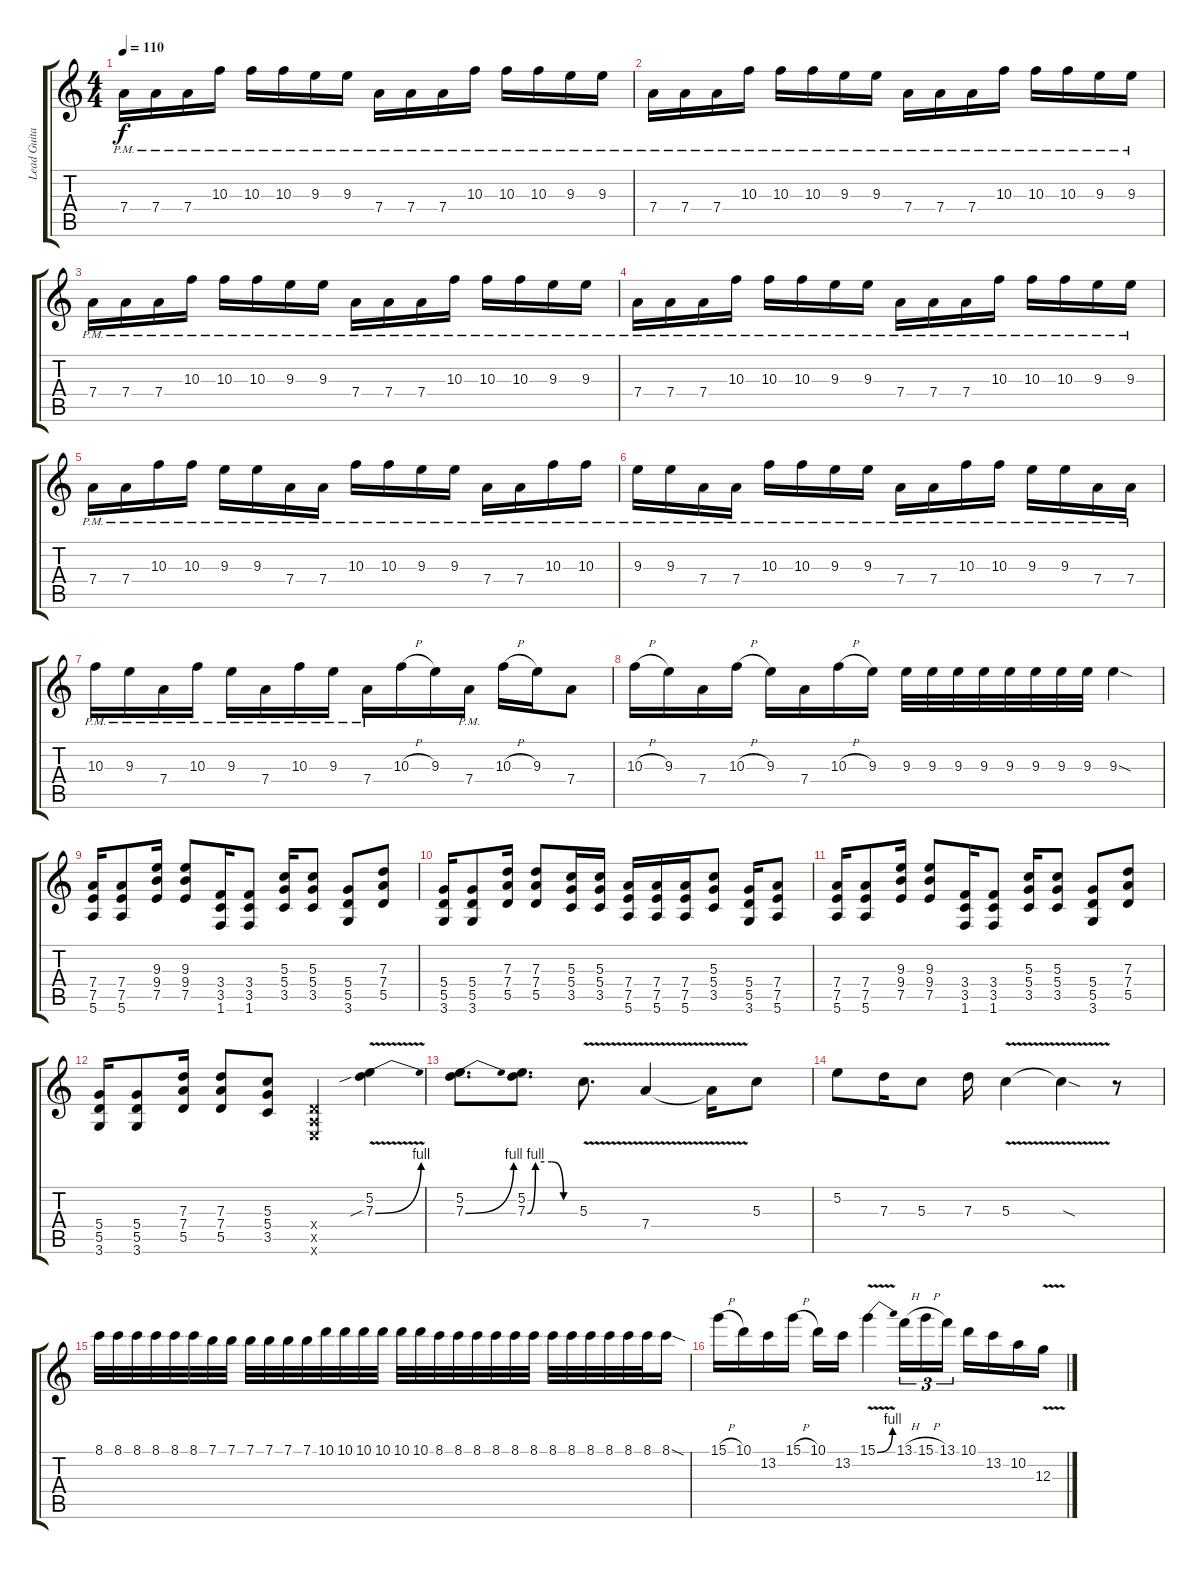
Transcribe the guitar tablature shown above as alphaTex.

\track ("Lead Guitar" "Lead Guita") {instrument distortionguitar}
\staff {score tabs}
\tuning (E4 B3 G3 D3 A2 E2) {hide}
\ts (4 4)
\tempo 110
\clef g2
\ks c
7.4{pm}.16{dy f volume 16} 7.4{pm}.16 7.4{pm}.16 10.3{pm}.16 10.3{pm}.16 10.3{pm}.16 9.3{pm}.16 9.3{pm}.16 7.4{pm}.16 7.4{pm}.16 7.4{pm}.16 10.3{pm}.16 10.3{pm}.16 10.3{pm}.16 9.3{pm}.16 9.3{pm}.16 |
7.4{pm}.16 7.4{pm}.16 7.4{pm}.16 10.3{pm}.16 10.3{pm}.16 10.3{pm}.16 9.3{pm}.16 9.3{pm}.16 7.4{pm}.16 7.4{pm}.16 7.4{pm}.16 10.3{pm}.16 10.3{pm}.16 10.3{pm}.16 9.3{pm}.16 9.3{pm}.16 |
7.4{pm}.16 7.4{pm}.16 7.4{pm}.16 10.3{pm}.16 10.3{pm}.16 10.3{pm}.16 9.3{pm}.16 9.3{pm}.16 7.4{pm}.16 7.4{pm}.16 7.4{pm}.16 10.3{pm}.16 10.3{pm}.16 10.3{pm}.16 9.3{pm}.16 9.3{pm}.16 |
7.4{pm}.16 7.4{pm}.16 7.4{pm}.16 10.3{pm}.16 10.3{pm}.16 10.3{pm}.16 9.3{pm}.16 9.3{pm}.16 7.4{pm}.16 7.4{pm}.16 7.4{pm}.16 10.3{pm}.16 10.3{pm}.16 10.3{pm}.16 9.3{pm}.16 9.3{pm}.16 |
7.4{pm}.16 7.4{pm}.16 10.3{pm}.16 10.3{pm}.16 9.3{pm}.16 9.3{pm}.16 7.4{pm}.16 7.4{pm}.16 10.3{pm}.16 10.3{pm}.16 9.3{pm}.16 9.3{pm}.16 7.4{pm}.16 7.4{pm}.16 10.3{pm}.16 10.3{pm}.16 |
9.3{pm}.16 9.3{pm}.16 7.4{pm}.16 7.4{pm}.16 10.3{pm}.16 10.3{pm}.16 9.3{pm}.16 9.3{pm}.16 7.4{pm}.16 7.4{pm}.16 10.3{pm}.16 10.3{pm}.16 9.3{pm}.16 9.3{pm}.16 7.4{pm}.16 7.4{pm}.16 |
10.3{pm}.16 9.3{pm}.16 7.4{pm}.16 10.3{pm}.16 9.3{pm}.16 7.4{pm}.16 10.3{pm}.16 9.3{pm}.16 7.4{pm}.16 10.3{h}.16 9.3.16 7.4{pm}.16 10.3{h}.16 9.3.16 7.4.8 |
10.3{h}.16 9.3.16 7.4.16 10.3{h}.16 9.3.16 7.4.16 10.3{h}.16 9.3.16 9.3.32 9.3.32 9.3.32 9.3.32 9.3.32 9.3.32 9.3.32 9.3.32 9.3{sod}.4 |
(7.4 7.5 5.6).16{volume 15} (7.4 7.5 5.6).8 (9.3 9.4 7.5).16 (9.3 9.4 7.5).8 (3.4 3.5 1.6).16 (3.4 3.5 1.6).8 (5.3 5.4 3.5).16 (5.3 5.4 3.5).8 (5.4 5.5 3.6).8 (7.3 7.4 5.5).8 |
(5.4 5.5 3.6).16 (5.4 5.5 3.6).8 (7.3 7.4 5.5).16 (7.3 7.4 5.5).8 (5.3 5.4 3.5).16 (5.3 5.4 3.5).16 (7.4 7.5 5.6).16 (7.4 7.5 5.6).16 (7.4 7.5 5.6).16 (5.3 5.4 3.5).8 (5.4 5.5 3.6).16 (7.4 7.5 5.6).8 |
(7.4 7.5 5.6).16 (7.4 7.5 5.6).8 (9.3 9.4 7.5).16 (9.3 9.4 7.5).8 (3.4 3.5 1.6).16 (3.4 3.5 1.6).8 (5.3 5.4 3.5).16 (5.3 5.4 3.5).8 (5.4 5.5 3.6).8 (7.3 7.4 5.5).8 |
(5.4 5.5 3.6).16 (5.4 5.5 3.6).8 (7.3 7.4 5.5).16 (7.3 7.4 5.5).8 (5.3 5.4 3.5).8 (0.4{x} 0.5{x} 0.6{x}).4{volume 16} (5.2 7.3{be (bend 0 0 60 4) v sib}).4 |
(5.2 7.3{be (bend 0 0 60 4)}).8{d} (5.2 7.3{be (custom 0 0 10 4 30 4 45 0 60 0)}).8{d} 5.3{v}.8{d} 7.4{v}.4 7.4{t}.16 5.3.8 |
5.2.8 7.3.16 5.3.8 7.3.16 5.3{v}.4 5.3{sod t}.4 r.8 |
8.1.32 8.1.32 8.1.32 8.1.32 8.1.32 8.1.32 7.1.32 7.1.32 7.1.32 7.1.32 7.1.32 7.1.32 10.1.32 10.1.32 10.1.32 10.1.32 10.1.32 10.1.32 8.1.32 8.1.32 8.1.32 8.1.32 8.1.32 8.1.32 8.1.32 8.1.32 8.1.32 8.1.32 8.1.32 8.1.32 8.1{sod}.16 |
15.1{h}.16 10.1.16 13.2.16 15.1{h}.16 10.1.16 13.2.16 15.1{be (bend 0 0 60 4) v}.4 13.1{h}.16{tu (3 2)} 15.1{h}.16{tu (3 2)} 13.1.16{tu (3 2)} 10.1.16 13.2.16 10.2.16 12.3{v}.16
